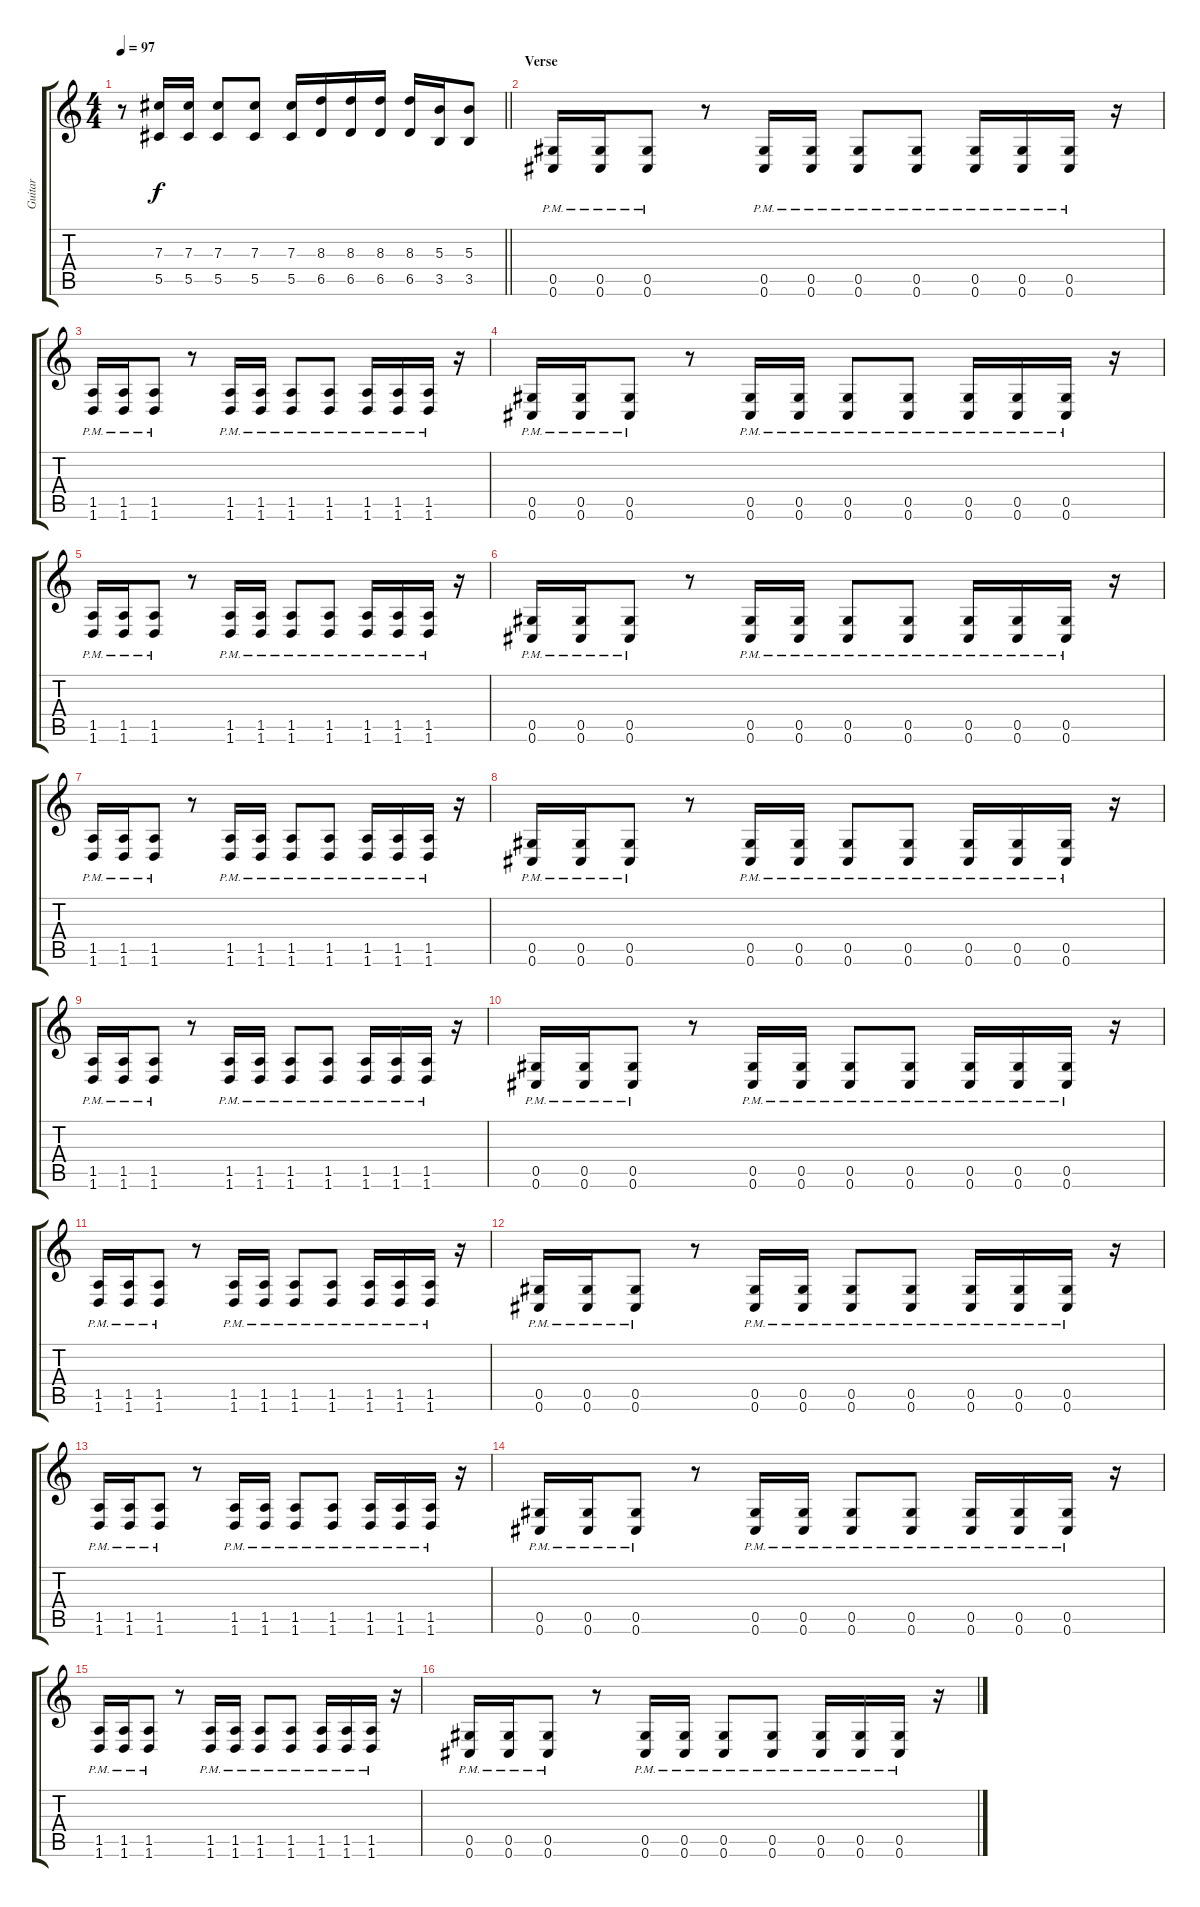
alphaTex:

\track ("Guitar" "Guitar") {instrument distortionguitar}
\staff {score tabs}
\tuning (Eb4 Bb3 Gb3 Db3 Ab2 Db2) {hide}
\ts (4 4)
\tempo 97
\clef g2
\barLineRight lightlight
\ks c
r.8{dy f} (7.3 5.5).16 (7.3 5.5).16 (7.3 5.5).8 (7.3 5.5).8 (7.3 5.5).16 (8.3 6.5).16 (8.3 6.5).16 (8.3 6.5).16 (8.3 6.5).16 (5.3 3.5).16 (5.3 3.5).8 |
\section ("" "Verse")
(0.5{pm} 0.6{pm}).16 (0.5{pm} 0.6{pm}).16 (0.5{pm} 0.6{pm}).8 r.8 (0.5{pm} 0.6{pm}).16 (0.5{pm} 0.6{pm}).16 (0.5{pm} 0.6{pm}).8 (0.5{pm} 0.6{pm}).8 (0.5{pm} 0.6{pm}).16 (0.5{pm} 0.6{pm}).16 (0.5{pm} 0.6{pm}).16 r.16 |
(1.5{pm} 1.6{pm}).16 (1.5{pm} 1.6{pm}).16 (1.5{pm} 1.6{pm}).8 r.8 (1.5{pm} 1.6{pm}).16 (1.5{pm} 1.6{pm}).16 (1.5{pm} 1.6{pm}).8 (1.5{pm} 1.6{pm}).8 (1.5{pm} 1.6{pm}).16 (1.5{pm} 1.6{pm}).16 (1.5{pm} 1.6{pm}).16 r.16 |
(0.5{pm} 0.6{pm}).16 (0.5{pm} 0.6{pm}).16 (0.5{pm} 0.6{pm}).8 r.8 (0.5{pm} 0.6{pm}).16 (0.5{pm} 0.6{pm}).16 (0.5{pm} 0.6{pm}).8 (0.5{pm} 0.6{pm}).8 (0.5{pm} 0.6{pm}).16 (0.5{pm} 0.6{pm}).16 (0.5{pm} 0.6{pm}).16 r.16 |
(1.5{pm} 1.6{pm}).16 (1.5{pm} 1.6{pm}).16 (1.5{pm} 1.6{pm}).8 r.8 (1.5{pm} 1.6{pm}).16 (1.5{pm} 1.6{pm}).16 (1.5{pm} 1.6{pm}).8 (1.5{pm} 1.6{pm}).8 (1.5{pm} 1.6{pm}).16 (1.5{pm} 1.6{pm}).16 (1.5{pm} 1.6{pm}).16 r.16 |
(0.5{pm} 0.6{pm}).16 (0.5{pm} 0.6{pm}).16 (0.5{pm} 0.6{pm}).8 r.8 (0.5{pm} 0.6{pm}).16 (0.5{pm} 0.6{pm}).16 (0.5{pm} 0.6{pm}).8 (0.5{pm} 0.6{pm}).8 (0.5{pm} 0.6{pm}).16 (0.5{pm} 0.6{pm}).16 (0.5{pm} 0.6{pm}).16 r.16 |
(1.5{pm} 1.6{pm}).16 (1.5{pm} 1.6{pm}).16 (1.5{pm} 1.6{pm}).8 r.8 (1.5{pm} 1.6{pm}).16 (1.5{pm} 1.6{pm}).16 (1.5{pm} 1.6{pm}).8 (1.5{pm} 1.6{pm}).8 (1.5{pm} 1.6{pm}).16 (1.5{pm} 1.6{pm}).16 (1.5{pm} 1.6{pm}).16 r.16 |
(0.5{pm} 0.6{pm}).16 (0.5{pm} 0.6{pm}).16 (0.5{pm} 0.6{pm}).8 r.8 (0.5{pm} 0.6{pm}).16 (0.5{pm} 0.6{pm}).16 (0.5{pm} 0.6{pm}).8 (0.5{pm} 0.6{pm}).8 (0.5{pm} 0.6{pm}).16 (0.5{pm} 0.6{pm}).16 (0.5{pm} 0.6{pm}).16 r.16 |
(1.5{pm} 1.6{pm}).16 (1.5{pm} 1.6{pm}).16 (1.5{pm} 1.6{pm}).8 r.8 (1.5{pm} 1.6{pm}).16 (1.5{pm} 1.6{pm}).16 (1.5{pm} 1.6{pm}).8 (1.5{pm} 1.6{pm}).8 (1.5{pm} 1.6{pm}).16 (1.5{pm} 1.6{pm}).16 (1.5{pm} 1.6{pm}).16 r.16 |
(0.5{pm} 0.6{pm}).16 (0.5{pm} 0.6{pm}).16 (0.5{pm} 0.6{pm}).8 r.8 (0.5{pm} 0.6{pm}).16 (0.5{pm} 0.6{pm}).16 (0.5{pm} 0.6{pm}).8 (0.5{pm} 0.6{pm}).8 (0.5{pm} 0.6{pm}).16 (0.5{pm} 0.6{pm}).16 (0.5{pm} 0.6{pm}).16 r.16 |
(1.5{pm} 1.6{pm}).16 (1.5{pm} 1.6{pm}).16 (1.5{pm} 1.6{pm}).8 r.8 (1.5{pm} 1.6{pm}).16 (1.5{pm} 1.6{pm}).16 (1.5{pm} 1.6{pm}).8 (1.5{pm} 1.6{pm}).8 (1.5{pm} 1.6{pm}).16 (1.5{pm} 1.6{pm}).16 (1.5{pm} 1.6{pm}).16 r.16 |
(0.5{pm} 0.6{pm}).16 (0.5{pm} 0.6{pm}).16 (0.5{pm} 0.6{pm}).8 r.8 (0.5{pm} 0.6{pm}).16 (0.5{pm} 0.6{pm}).16 (0.5{pm} 0.6{pm}).8 (0.5{pm} 0.6{pm}).8 (0.5{pm} 0.6{pm}).16 (0.5{pm} 0.6{pm}).16 (0.5{pm} 0.6{pm}).16 r.16 |
(1.5{pm} 1.6{pm}).16 (1.5{pm} 1.6{pm}).16 (1.5{pm} 1.6{pm}).8 r.8 (1.5{pm} 1.6{pm}).16 (1.5{pm} 1.6{pm}).16 (1.5{pm} 1.6{pm}).8 (1.5{pm} 1.6{pm}).8 (1.5{pm} 1.6{pm}).16 (1.5{pm} 1.6{pm}).16 (1.5{pm} 1.6{pm}).16 r.16 |
(0.5{pm} 0.6{pm}).16 (0.5{pm} 0.6{pm}).16 (0.5{pm} 0.6{pm}).8 r.8 (0.5{pm} 0.6{pm}).16 (0.5{pm} 0.6{pm}).16 (0.5{pm} 0.6{pm}).8 (0.5{pm} 0.6{pm}).8 (0.5{pm} 0.6{pm}).16 (0.5{pm} 0.6{pm}).16 (0.5{pm} 0.6{pm}).16 r.16 |
(1.5{pm} 1.6{pm}).16 (1.5{pm} 1.6{pm}).16 (1.5{pm} 1.6{pm}).8 r.8 (1.5{pm} 1.6{pm}).16 (1.5{pm} 1.6{pm}).16 (1.5{pm} 1.6{pm}).8 (1.5{pm} 1.6{pm}).8 (1.5{pm} 1.6{pm}).16 (1.5{pm} 1.6{pm}).16 (1.5{pm} 1.6{pm}).16 r.16 |
(0.5{pm} 0.6{pm}).16 (0.5{pm} 0.6{pm}).16 (0.5{pm} 0.6{pm}).8 r.8 (0.5{pm} 0.6{pm}).16 (0.5{pm} 0.6{pm}).16 (0.5{pm} 0.6{pm}).8 (0.5{pm} 0.6{pm}).8 (0.5{pm} 0.6{pm}).16 (0.5{pm} 0.6{pm}).16 (0.5{pm} 0.6{pm}).16 r.16
